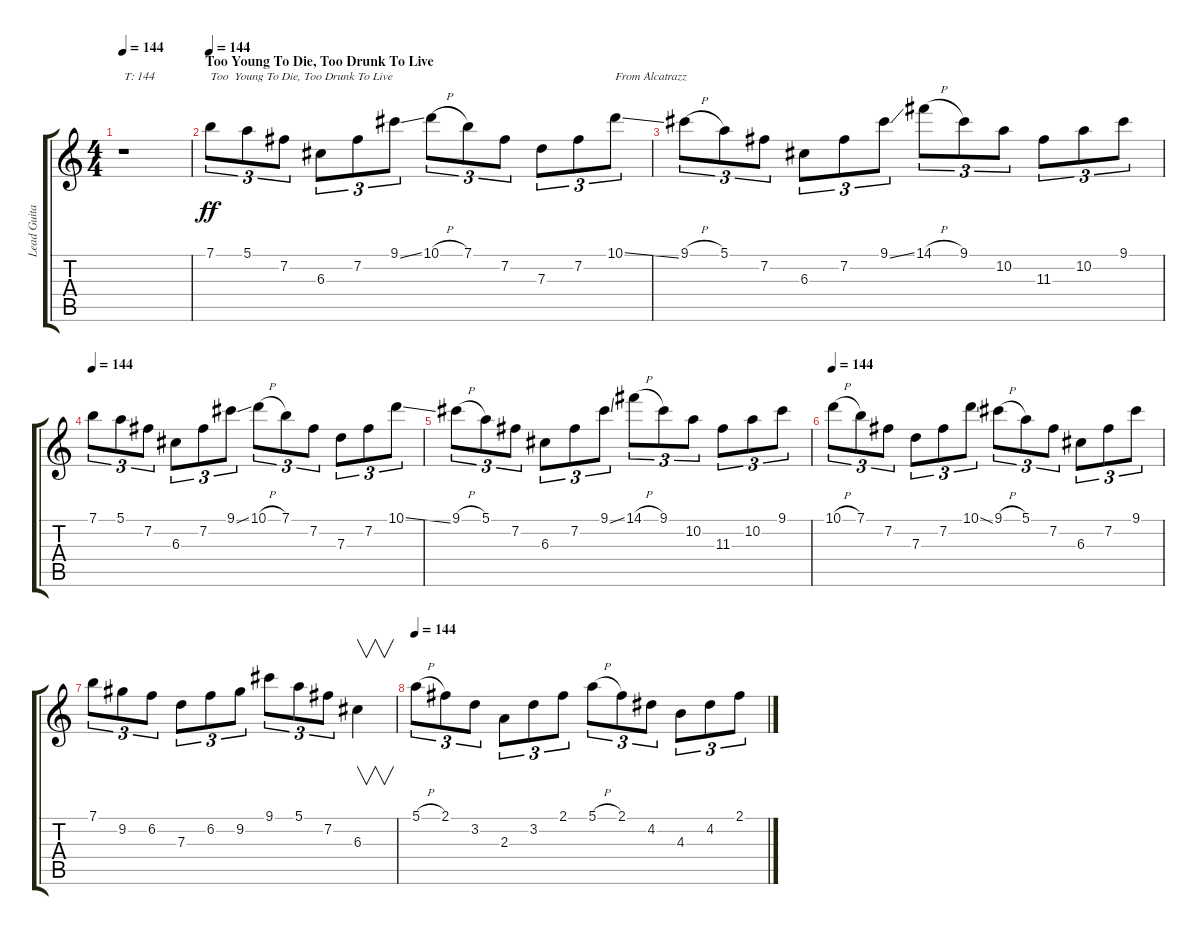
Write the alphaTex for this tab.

\track ("Lead Guitar" "Lead Guita") {instrument overdrivenguitar}
\staff {score tabs}
\tuning (E4 B3 G3 D3 A2 E2) {hide}
\ts (4 4)
\tempo 144
\clef g2
\ks c
r.1{txt "T: 144" dy ff} |
\section ("" "Too Young To Die, Too Drunk To Live")
\tempo 144
7.1.8{tu (3 2) txt "Too  Young To Die, Too Drunk To Live"} 5.1.8{tu (3 2)} 7.2.8{tu (3 2)} 6.3.8{tu (3 2)} 7.2.8{tu (3 2)} 9.1{ss}.8{tu (3 2)} 10.1{h}.8{tu (3 2)} 7.1.8{tu (3 2)} 7.2.8{tu (3 2)} 7.3.8{tu (3 2)} 7.2.8{tu (3 2)} 10.1{ss}.8{tu (3 2) txt "From Alcatrazz"} |
9.1{h}.8{tu (3 2)} 5.1.8{tu (3 2)} 7.2.8{tu (3 2)} 6.3.8{tu (3 2)} 7.2.8{tu (3 2)} 9.1{ss}.8{tu (3 2)} 14.1{h}.8{tu (3 2)} 9.1.8{tu (3 2)} 10.2.8{tu (3 2)} 11.3.8{tu (3 2)} 10.2.8{tu (3 2)} 9.1.8{tu (3 2)} |
\tempo 144
7.1.8{tu (3 2)} 5.1.8{tu (3 2)} 7.2.8{tu (3 2)} 6.3.8{tu (3 2)} 7.2.8{tu (3 2)} 9.1{ss}.8{tu (3 2)} 10.1{h}.8{tu (3 2)} 7.1.8{tu (3 2)} 7.2.8{tu (3 2)} 7.3.8{tu (3 2)} 7.2.8{tu (3 2)} 10.1{ss}.8{tu (3 2)} |
9.1{h}.8{tu (3 2)} 5.1.8{tu (3 2)} 7.2.8{tu (3 2)} 6.3.8{tu (3 2)} 7.2.8{tu (3 2)} 9.1{ss}.8{tu (3 2)} 14.1{h}.8{tu (3 2)} 9.1.8{tu (3 2)} 10.2.8{tu (3 2)} 11.3.8{tu (3 2)} 10.2.8{tu (3 2)} 9.1.8{tu (3 2)} |
\tempo 144
10.1{h}.8{tu (3 2)} 7.1.8{tu (3 2)} 7.2.8{tu (3 2)} 7.3.8{tu (3 2)} 7.2.8{tu (3 2)} 10.1{ss}.8{tu (3 2)} 9.1{h}.8{tu (3 2)} 5.1.8{tu (3 2)} 7.2.8{tu (3 2)} 6.3.8{tu (3 2)} 7.2.8{tu (3 2)} 9.1.8{tu (3 2)} |
7.1.8{tu (3 2)} 9.2.8{tu (3 2)} 6.2.8{tu (3 2)} 7.3.8{tu (3 2)} 6.2.8{tu (3 2)} 9.2.8{tu (3 2)} 9.1.8{tu (3 2)} 5.1.8{tu (3 2)} 7.2.8{tu (3 2)} 6.3.4{v} |
\tempo 144
5.1{h}.8{tu (3 2)} 2.1.8{tu (3 2)} 3.2.8{tu (3 2)} 2.3.8{tu (3 2)} 3.2.8{tu (3 2)} 2.1.8{tu (3 2)} 5.1{h}.8{tu (3 2)} 2.1.8{tu (3 2)} 4.2.8{tu (3 2)} 4.3.8{tu (3 2)} 4.2.8{tu (3 2)} 2.1.8{tu (3 2)}
